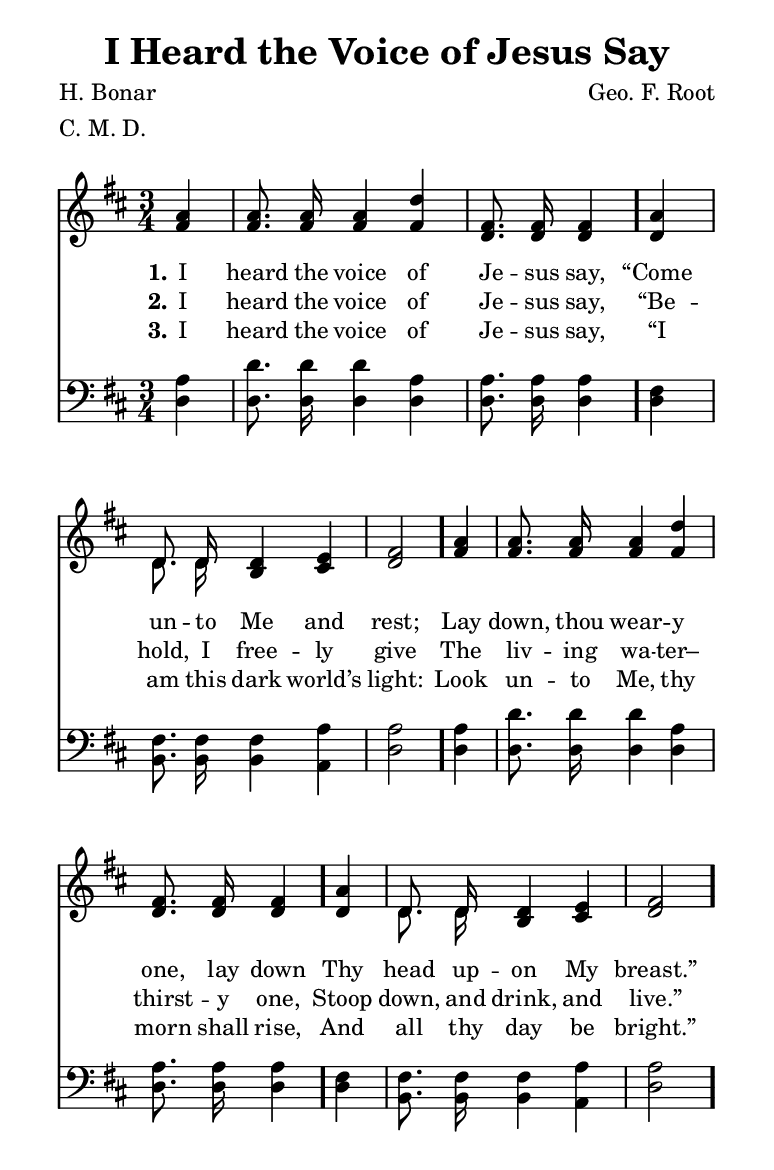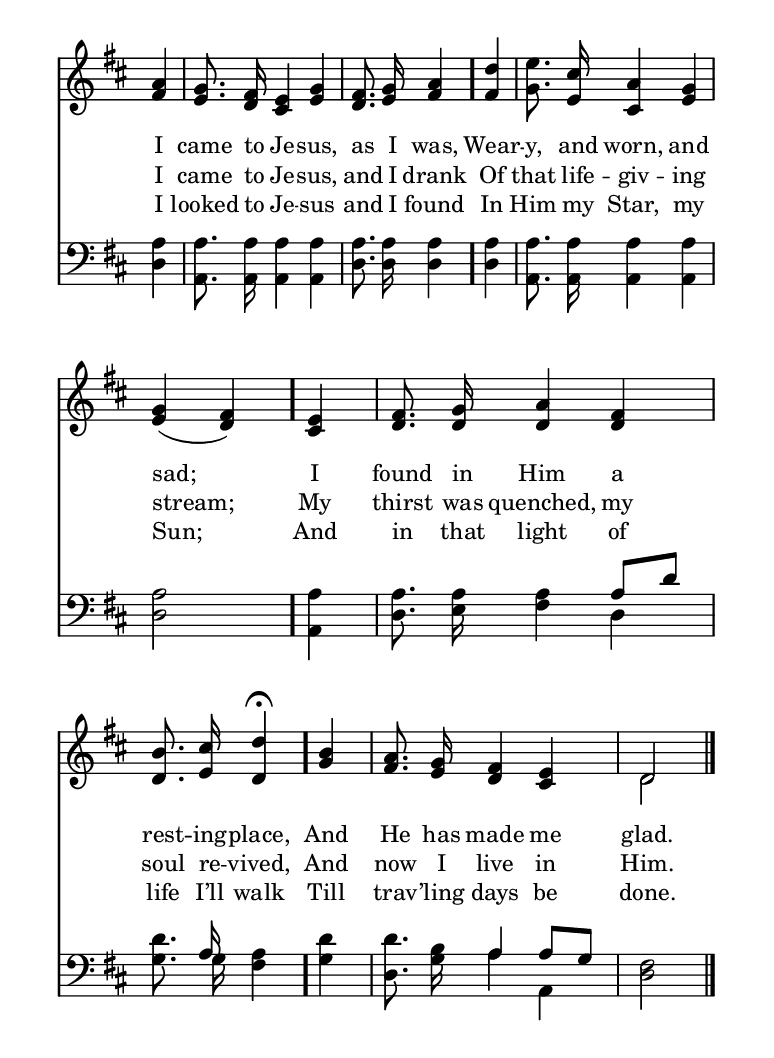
\include "common/global.ily"
\paper {
  \include "common/paper.ily"
}

\header{
  hymnnumber = "222"
  title = "I Heard the Voice of Jesus Say"
  tunename = "Varina"
  meter = "C. M. D."
  poet = "H. Bonar"
  composer = "Geo. F. Root"
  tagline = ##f
}

ta = { \tempo 4=80 }
tb = { \tempo 4=40 }

global = {
  \include "common/overrides.ily"
  \override Staff.TimeSignature.style = #'numbered
  \time 3/4
  \override Score.MetronomeMark.transparent = ##t % hide all fermata changes too
  \ta
  \key d \major
  \partial 4
  \autoBeamOff
}

patternA = { \ta c4 | c8. c16 c4 c | c8. c16 c4 }
patternD = { \ta c4 | c8. c16 c4 c | c8. c16 \tb c4\fermata }
patternB = { \ta c4 | c8. c16 c4 c | c2 }
patternC = { \ta c4 | c8. c16 c4 c | c4( c) }

notesSoprano = {
\global
\relative c'' {

  a4 | a8. a16 a4 d | fis,8. fis16 fis4
  a4 | d,8. d16 d4 e | fis2
  a4 | a8. a16 a4 d | fis,8. fis16 fis4
  a4 | d,8. d16 d4 e | fis2

  \break

  \changePitch \patternA { a | g fis e g | fis g a }
  \changePitch \patternC { d | e cis a g | g fis }
  \changePitch \patternD { e | fis g a fis | b cis d }
  \changePitch \patternB { b | a g fis e | d }

  \bar "|."

}
}

notesAlto = {
\global
\relative e' {

  \changePitch \patternA { fis | fis fis fis fis | d d d }
  \changePitch \patternB { d | d d b cis | d }
  \changePitch \patternA { fis | fis fis fis fis | d d d }
  \changePitch \patternB { d | d d b cis | d }

  \changePitch \patternA { fis | e d cis e | d e fis }
  \changePitch \patternC { fis | g e cis e | e d }
  \changePitch \patternA { cis | d d d d | d e d }
  \changePitch \patternB { g | fis e d cis | d }

}
}

notesTenor = {
\global
\relative a {

  \changePitch \patternA { a | d d d a | a a a }
  \changePitch \patternB { fis | fis fis fis a | a }
  \changePitch \patternA { a | d d d a | a a a }
  \changePitch \patternB { fis | fis fis fis a | a }

  \changePitch \patternA { a | a a a a | a a a }
  \changePitch \patternB { a | a a a a | a }
  a4 | a8. a16 a4 a8[ d] | d8. a16 a4
  d4 | d8. b16 a4 a8[ g] | fis2

}
}

notesBass = {
\global
\relative f {

  \changePitch \patternA { d | d d d d | d d d }
  \changePitch \patternB { d | b b b a | d }
  \changePitch \patternA { d | d d d d | d d d }
  \changePitch \patternB { d | b b b a | d }

  \changePitch \patternA { d | a a a a | d d d }
  \changePitch \patternB { d | a a a a | d }
  \changePitch \patternA { a | d e fis d | g g fis }
  \changePitch \patternB { g | d g a a, | d }

}
}

wordsA = \lyricmode {
\set stanza = "1."

I heard the voice of Je -- sus say, \bar "."
“Come un -- to Me and rest; \bar "."
Lay down, thou wear -- y one, lay down \bar "."
Thy head up -- on My breast.” \bar "."
I came to Je -- sus, as I was, \bar "."
Wear -- y, and worn, and sad; \bar "."
I found in Him a rest -- ing -- place, \bar "."
And He has made me glad. \bar "."

}

wordsB = \lyricmode {
\set stanza = "2."

I heard the voice of Je -- sus say,
“Be -- hold, I free -- ly give
The liv -- ing wa -- ter– thirst -- y one,
Stoop down, and drink, and live.”
I came to Je -- sus, and I drank
Of that life -- giv -- ing stream;
My thirst was quenched, my soul re -- vived,
And now I live in Him.

}

wordsC = \lyricmode {
\set stanza = "3."

I heard the voice of Je -- sus say,
“I am this dark world’s light:
Look un -- to Me, thy morn shall rise,
And all thy day be bright.”
I looked to Je -- sus and I found
In Him my Star, my Sun;
And in that light of life I’ll walk
Till trav -- ’ling days be done.

}

\score {
  \context ChoirStaff <<
    \context Staff = upper <<
      \set Staff.autoBeaming = ##f
      \set ChoirStaff.systemStartDelimiter = #'SystemStartBar
      \set ChoirStaff.printPartCombineTexts = ##f
      \partcombine #'(2 . 9) \notesSoprano \notesAlto
      \context NullVoice = sopranos { \voiceOne << \notesSoprano >> }
      \context NullVoice = altos { \voiceTwo << \notesAlto >> }
      \context Lyrics = one   \lyricsto sopranos \wordsA
      \context Lyrics = two   \lyricsto sopranos \wordsB
      \context Lyrics = three \lyricsto sopranos \wordsC
    >>
    \context Staff = men <<
      \set Staff.autoBeaming = ##f
      \clef bass
      \set ChoirStaff.printPartCombineTexts = ##f
      \partcombine #'(2 . 9) \notesTenor \notesBass
      \context NullVoice = tenors { \voiceOne << \notesTenor >> }
      \context NullVoice = basses { \voiceTwo << \notesBass >> }
    >>
  >>
  \layout {
    \include "common/layout.ily"
  }
  \midi{
    \include "common/midi.ily"
  }
}

\version "2.19.49"  % necessary for upgrading to future LilyPond versions.

% vi:set et ts=2 sw=2 ai nocindent syntax=lilypond:
